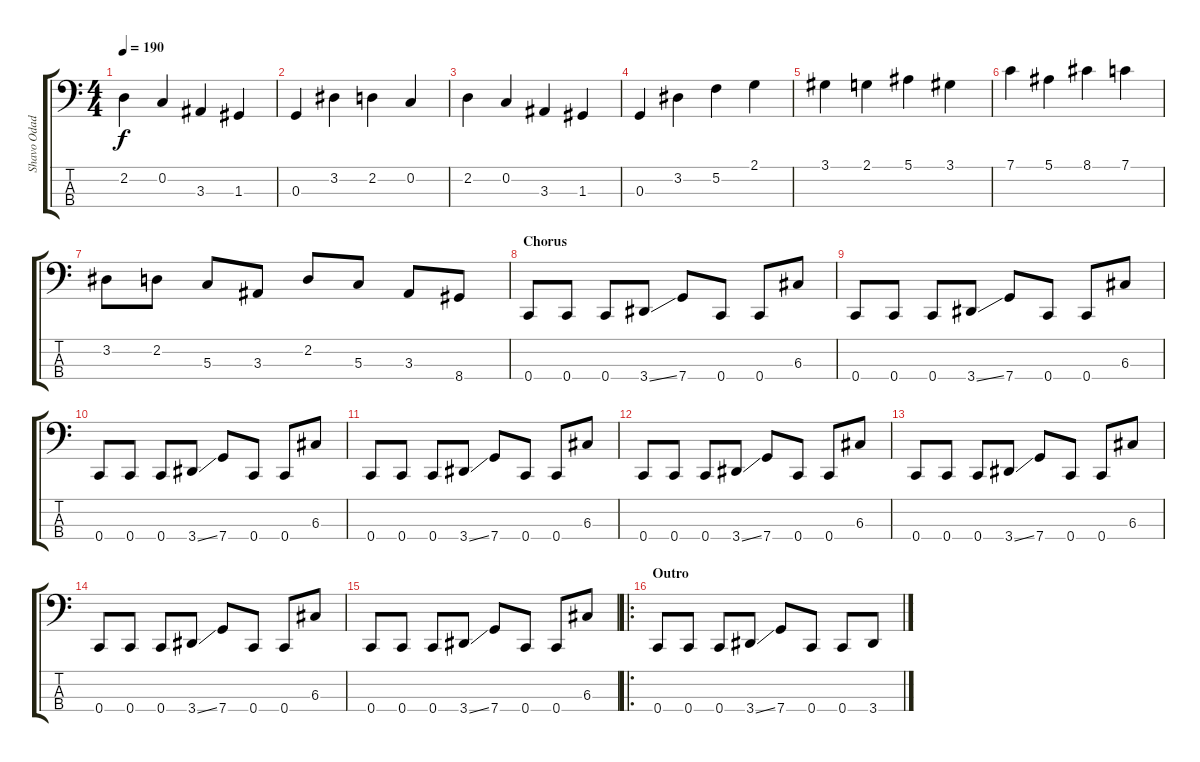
\track ("Shavo Odadijan" "Shavo Odad") {instrument electricbassfinger}
\staff {score tabs}
\tuning (F2 C2 G1 C1) {hide}
\ts (4 4)
\tempo 190
\clef f4
\ks c
2.2.4{dy f} 0.2.4 3.3.4 1.3.4 |
0.3.4 3.2.4 2.2.4 0.2.4 |
2.2.4 0.2.4 3.3.4 1.3.4 |
0.3.4 3.2.4 5.2.4 2.1.4 |
3.1.4 2.1.4 5.1.4 3.1.4 |
7.1.4 5.1.4 8.1.4 7.1.4 |
3.2.8 2.2.8 5.3.8 3.3.8 2.2.8 5.3.8 3.3.8 8.4.8 |
\section ("" "Chorus")
0.4.8 0.4.8 0.4.8 3.4{ss}.8 7.4.8 0.4.8 0.4.8 6.3.8 |
0.4.8 0.4.8 0.4.8 3.4{ss}.8 7.4.8 0.4.8 0.4.8 6.3.8 |
0.4.8 0.4.8 0.4.8 3.4{ss}.8 7.4.8 0.4.8 0.4.8 6.3.8 |
0.4.8 0.4.8 0.4.8 3.4{ss}.8 7.4.8 0.4.8 0.4.8 6.3.8 |
0.4.8 0.4.8 0.4.8 3.4{ss}.8 7.4.8 0.4.8 0.4.8 6.3.8 |
0.4.8 0.4.8 0.4.8 3.4{ss}.8 7.4.8 0.4.8 0.4.8 6.3.8 |
0.4.8 0.4.8 0.4.8 3.4{ss}.8 7.4.8 0.4.8 0.4.8 6.3.8 |
0.4.8 0.4.8 0.4.8 3.4{ss}.8 7.4.8 0.4.8 0.4.8 6.3.8 |
\ro
\section ("" "Outro")
0.4.8 0.4.8 0.4.8 3.4{ss}.8 7.4.8 0.4.8 0.4.8 3.4{ss}.8
